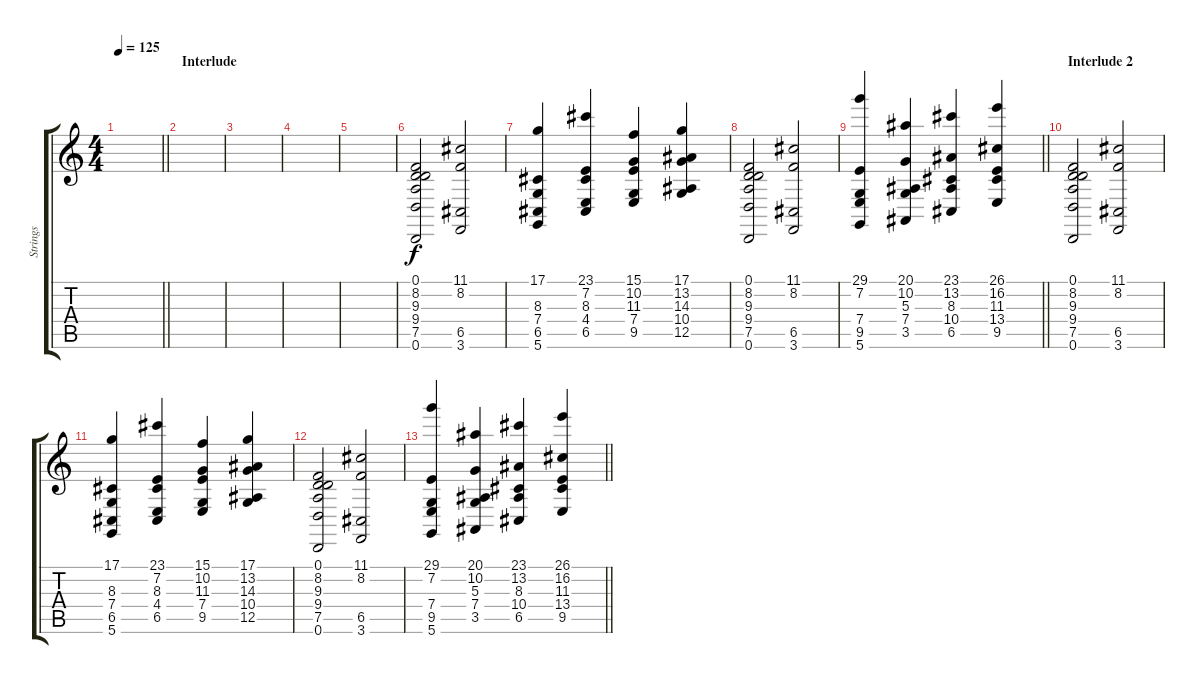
\track ("Strings" "Strings") {instrument stringensemble1}
\staff {score tabs}
\tuning (D4 A3 F3 C3 G2 D2) {hide}
\ts (4 4)
\tempo 125
\clef g2
\barLineRight lightlight
\ks c
|
\section ("" "Interlude")
|
|
|
|
(0.1 8.2 9.3 9.4 7.5 0.6).2 (11.1 8.2 6.5 3.6).2 |
(17.1 8.3 7.4 6.5 5.6).4 (23.1 7.2 8.3 4.4 6.5).4 (15.1 10.2 11.3 7.4 9.5).4 (17.1 13.2 14.3 10.4 12.5).4 |
(0.1 8.2 9.3 9.4 7.5 0.6).2 (11.1 8.2 6.5 3.6).2 |
\barLineRight lightlight
(29.1 7.2 7.4 9.5 5.6).4 (20.1 10.2 5.3 7.4 3.5).4 (23.1 13.2 8.3 10.4 6.5).4 (26.1 16.2 11.3 13.4 9.5).4 |
\section ("" "Interlude 2")
(0.1 8.2 9.3 9.4 7.5 0.6).2 (11.1 8.2 6.5 3.6).2 |
(17.1 8.3 7.4 6.5 5.6).4 (23.1 7.2 8.3 4.4 6.5).4 (15.1 10.2 11.3 7.4 9.5).4 (17.1 13.2 14.3 10.4 12.5).4 |
(0.1 8.2 9.3 9.4 7.5 0.6).2 (11.1 8.2 6.5 3.6).2 |
\barLineRight lightlight
(29.1 7.2 7.4 9.5 5.6).4 (20.1 10.2 5.3 7.4 3.5).4 (23.1 13.2 8.3 10.4 6.5).4 (26.1 16.2 11.3 13.4 9.5).4
